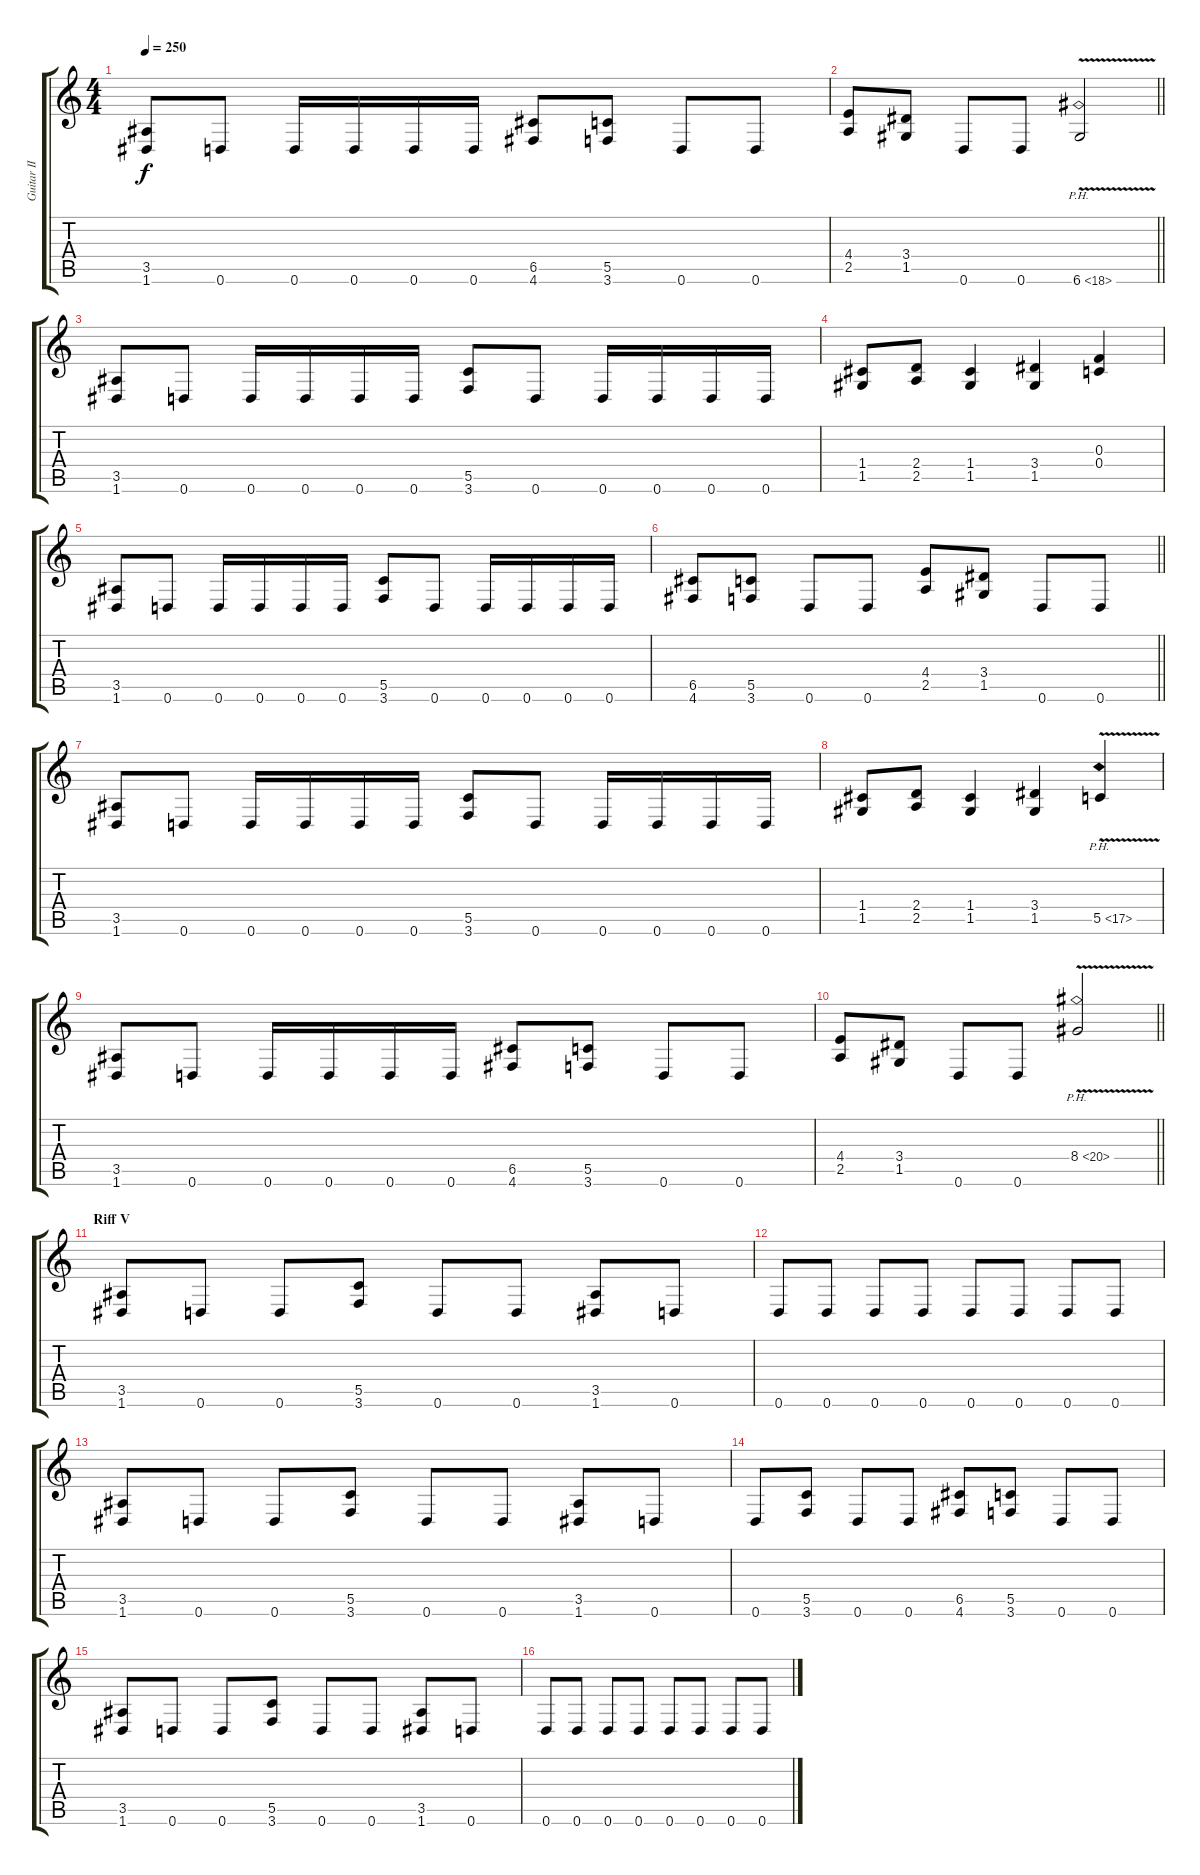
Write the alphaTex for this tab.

\track ("Guitar II" "Guitar II") {instrument distortionguitar}
\staff {score tabs}
\tuning (D4 A3 F3 C3 G2 D2) {hide}
\ts (4 4)
\tempo 250
\clef g2
\ks c
(3.5 1.6).8{dy f} 0.6.8 0.6.16 0.6.16 0.6.16 0.6.16 (6.5 4.6).8 (5.5 3.6).8 0.6.8 0.6.8 |
\barLineRight lightlight
(4.4 2.5).8 (3.4 1.5).8 0.6.8 0.6.8 6.6{ph 12 v}.2 |
(3.5 1.6).8 0.6.8 0.6.16 0.6.16 0.6.16 0.6.16 (5.5 3.6).8 0.6.8 0.6.16 0.6.16 0.6.16 0.6.16 |
(1.4 1.5).8 (2.4 2.5).8 (1.4 1.5).4 (3.4 1.5).4 (0.3 0.4).4 |
(3.5 1.6).8 0.6.8 0.6.16 0.6.16 0.6.16 0.6.16 (5.5 3.6).8 0.6.8 0.6.16 0.6.16 0.6.16 0.6.16 |
\barLineRight lightlight
(6.5 4.6).8 (5.5 3.6).8 0.6.8 0.6.8 (4.4 2.5).8 (3.4 1.5).8 0.6.8 0.6.8 |
(3.5 1.6).8 0.6.8 0.6.16 0.6.16 0.6.16 0.6.16 (5.5 3.6).8 0.6.8 0.6.16 0.6.16 0.6.16 0.6.16 |
(1.4 1.5).8 (2.4 2.5).8 (1.4 1.5).4 (3.4 1.5).4 5.5{ph 12 v}.4 |
(3.5 1.6).8 0.6.8 0.6.16 0.6.16 0.6.16 0.6.16 (6.5 4.6).8 (5.5 3.6).8 0.6.8 0.6.8 |
\barLineRight lightlight
(4.4 2.5).8 (3.4 1.5).8 0.6.8 0.6.8 8.4{ph 12 v}.2 |
\section ("" "Riff V")
(3.5 1.6).8 0.6.8 0.6.8 (5.5 3.6).8 0.6.8 0.6.8 (3.5 1.6).8 0.6.8 |
0.6.8 0.6.8 0.6.8 0.6.8 0.6.8 0.6.8 0.6.8 0.6.8 |
(3.5 1.6).8 0.6.8 0.6.8 (5.5 3.6).8 0.6.8 0.6.8 (3.5 1.6).8 0.6.8 |
0.6.8 (5.5 3.6).8 0.6.8 0.6.8 (6.5 4.6).8 (5.5 3.6).8 0.6.8 0.6.8 |
(3.5 1.6).8 0.6.8 0.6.8 (5.5 3.6).8 0.6.8 0.6.8 (3.5 1.6).8 0.6.8 |
0.6.8 0.6.8 0.6.8 0.6.8 0.6.8 0.6.8 0.6.8 0.6.8
